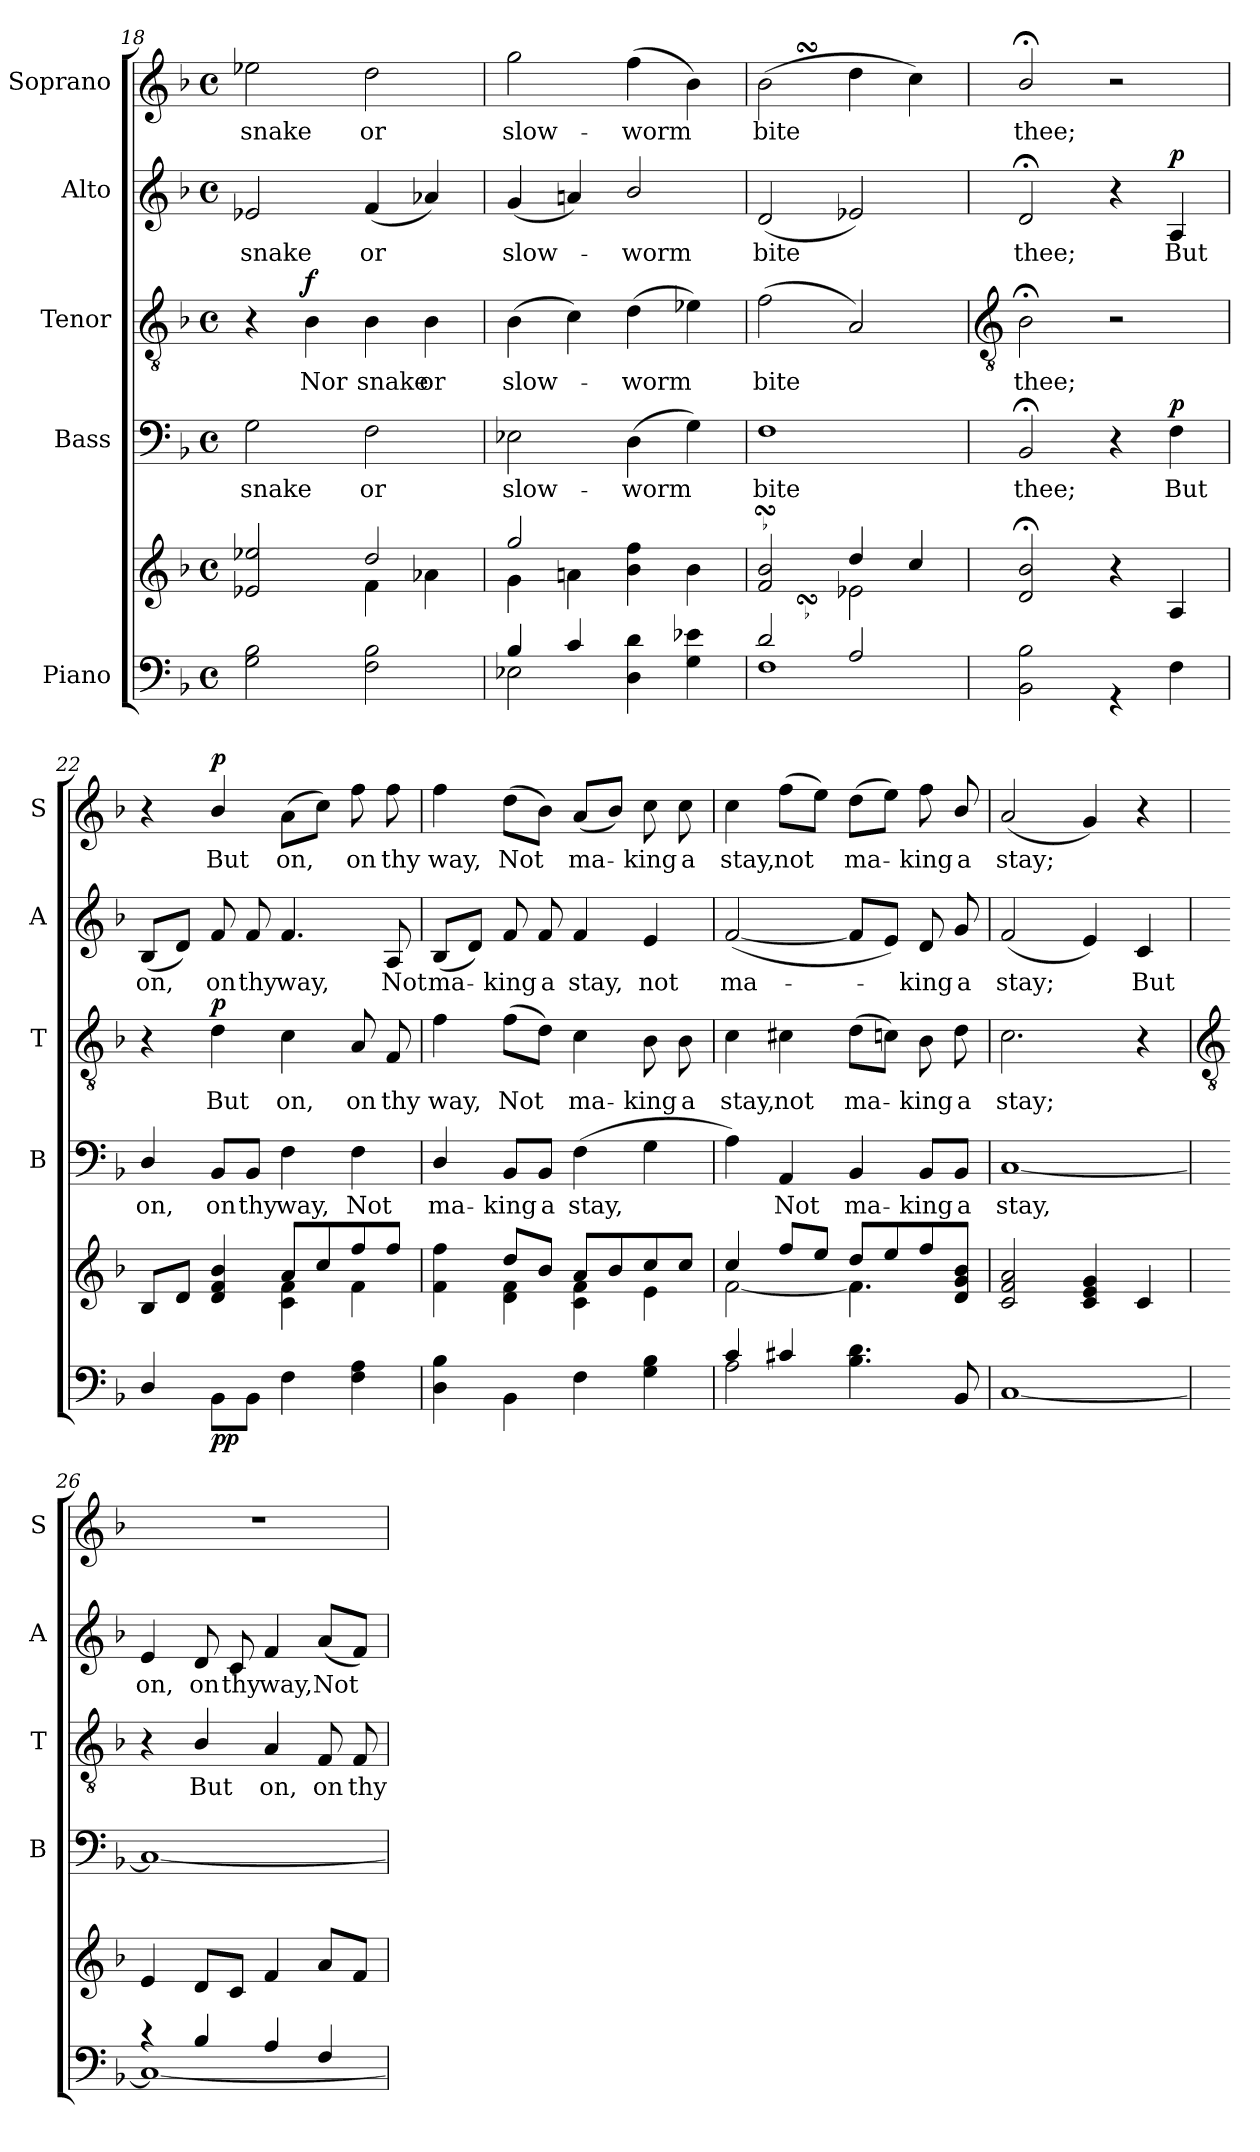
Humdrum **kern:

**kern	**kern	**dynam	**kern	**text	**dynam	**kern	**text	**dynam	**kern	**text	**dynam	**kern	**text	**dynam
*part5	*part5	*part5	*part4	*part4	*part4	*part3	*part3	*part3	*part2	*part2	*part2	*part1	*part1	*part1
*staff6	*staff5	*staff5/6	*staff4	*staff4	*staff4	*staff3	*staff3	*staff3	*staff2	*staff2	*staff2	*staff1	*staff1	*staff1
*I"Piano	*	*	*I"Bass	*	*	*I"Tenor	*	*	*I"Alto	*	*	*I"Soprano	*	*
*	*	*	*I'B	*	*	*I'T	*	*	*I'A	*	*	*I'S	*	*
*clefF4	*clefG2	*	*clefF4	*	*	*clefGv2	*	*	*clefG2	*	*	*clefG2	*	*
*k[b-]	*k[b-]	*	*k[b-]	*	*	*k[b-]	*	*	*k[b-]	*	*	*k[b-]	*	*
*F:	*F:	*	*F:	*	*	*F:	*	*	*F:	*	*	*F:	*	*
*M4/4	*M4/4	*	*M4/4	*	*	*M4/4	*	*	*M4/4	*	*	*M4/4	*	*
*met(c)	*met(c)	*	*met(c)	*	*	*met(c)	*	*	*met(c)	*	*	*met(c)	*	*
=18	=18	=18	=18	=18	=18	=18	=18	=18	=18	=18	=18	=18	=18	=18
*^	*^	*	*	*	*	*	*	*	*	*	*	*	*	*
!	!	!	!	!	!	!LO:LY:b	!	!	!	!	!	!LO:LY:b	!	!	!LO:LY:b	!
1ryy	2G 2B-	2e-X 2ee-X	2ryy	.	2G	snake	.	4r	.	.	2e-X	snake	.	2ee-X	snake	.
!	!	!	!	!	!	!	!	!	!LO:LY:b	!LO:DY:b	!	!	!	!	!	!
.	.	.	.	.	.	.	.	4B-	Nor	f	.	.	.	.	.	.
!	!	!	!	!	!	!LO:LY:b	!	!	!LO:LY:b	!	!	!LO:LY:b	!	!	!LO:LY:b	!
.	2F 2B-	2dd/	4f\	.	2F	or	.	4B-	snake	.	(<4f	or	.	2dd	or	.
!	!	!	!	!	!	!	!	!	!LO:LY:b	!	!	!	!	!	!	!
.	.	.	4a-X\	.	.	.	.	4B-	or	.	4a-X)	.	.	.	.	.
=19	=19	=19	=19	=19	=19	=19	=19	=19	=19	=19	=19	=19	=19	=19	=19	=19
!	!	!	!	!	!	!LO:LY:b	!	!	!LO:LY:b	!	!	!LO:LY:b	!	!	!LO:LY:b	!
4B-/	2E-X	2gg/	4g\	.	2E-X	slow-	.	(>4B-	slow-	.	(<4g	slow-	.	2gg	slow-	.
4c/	.	.	4an\	.	.	.	.	4c)	.	.	4an)	.	.	.	.	.
!	!	!	!	!	!	!LO:LY:b	!	!	!LO:LY:b	!	!	!LO:LY:b	!	!	!LO:LY:b	!
2ryy	4D 4d	4b- 4ff	2ryy	.	(>4D	-worm	.	(>4d	worm	.	2b-/	worm	.	(>4ff	-worm	.
.	4G 4e-X	4b-	.	.	4G)	.	.	4e-X)	.	.	.	.	.	4b-)	.	.
=20	=20	=20	=20	=20	=20	=20	=20	=20	=20	=20	=20	=20	=20	=20	=20	=20
!	!	!	!	!	!	!LO:LY:b	!	!	!LO:LY:b	!	!	!LO:LY:b	!	!	!LO:LY:b	!
2d/	1F	2fSSS 2b-SSS	2ryy	.	1F	bite	.	(<2f	bite	.	(<2d	bite	.	(>2b-SSs	bite	.
2A/	.	4dd/	2e-X\	.	.	.	.	2A)	.	.	2e-X)	.	.	4dd	.	.
.	.	4cc/	.	.	.	.	.	.	.	.	.	.	.	4cc)	.	.
!!LO:LB:g=z
=21	=21	=21	=21	=21	=21	=21	=21	=21	=21	=21	=21	=21	=21	=21	=21	=21
*	*	*	*	*	*	*	*	*clefGv2	*	*	*	*	*	*	*	*
!	!	!	!	!	!	!LO:LY:b	!	!	!LO:LY:b	!	!	!LO:LY:b	!	!	!LO:LY:b	!
1ryy	2BB- 2B-	2d;< 2b-;<	2ryy	.	2BB-;<	thee;	.	2B-;<	thee;	.	2d;<	thee;	.	2b-;</	thee;	.
.	4r	2ryy	4r	.	4r	.	.	2r	.	.	4r	.	.	2r	.	.
!	!	!	!	!	!	!LO:LY:b	!LO:DY:b	!	!	!	!	!LO:LY:b	!LO:DY:b	!	!	!
.	4F	.	4A/	.	4F	But	p	.	.	.	4A	But	p	.	.	.
=22	=22	=22	=22	=22	=22	=22	=22	=22	=22	=22	=22	=22	=22	=22	=22	=22
!	!	!	!	!	!	!LO:LY:b	!	!	!	!	!	!LO:LY:b	!	!	!	!
1ryy	4D/	4ryy	8B-/L	.	4D/	on,	.	4r	.	.	(<8B-L	on,	.	4r	.	.
.	.	.	8d/J	.	.	.	.	.	.	.	8dJ)	.	.	.	.	.
!	!	!	!	!LO:DY:b=2	!	!LO:LY:b	!	!	!LO:LY:b	!	!	!LO:LY:b	!	!	!LO:LY:b	!
!	!	!	!	!LO:DY:n=1:b	!	!	!	!	!	!LO:DY:b	!	!	!	!	!	!LO:DY:b
.	8BB-L	4d 4f 4b-	4ryy	p p	8BB-/L	on	.	4d	But	p	8f	on	.	4b-/	But	p
!	!	!	!	!	!	!LO:LY:b	!	!	!	!	!	!LO:LY:b	!	!	!	!
.	8BB-J	.	.	.	8BB-/J	thy	.	.	.	.	8f	thy	.	.	.	.
!	!	!	!	!	!	!LO:LY:b	!	!	!LO:LY:b	!	!	!LO:LY:b	!	!	!LO:LY:b	!
.	4F	8a/L	4c\ 4f\	.	4F	way,	.	4c	on,	.	4.f	way,	.	(>8aL	on,	.
.	.	8cc/	.	.	.	.	.	.	.	.	.	.	.	8ccJ)	.	.
!	!	!	!	!	!	!LO:LY:b	!	!	!LO:LY:b	!	!	!	!	!	!LO:LY:b	!
.	4F 4A	8ff/	4f\	.	4F	Not	.	8A	on	.	.	.	.	8ff	on	.
!	!	!	!	!	!	!	!	!	!LO:LY:b	!	!	!LO:LY:b	!	!	!LO:LY:b	!
.	.	8ff/J	.	.	.	.	.	8F	thy	.	8A	Not	.	8ff	thy	.
=23	=23	=23	=23	=23	=23	=23	=23	=23	=23	=23	=23	=23	=23	=23	=23	=23
!	!	!	!	!	!	!LO:LY:b	!	!	!LO:LY:b	!	!	!LO:LY:b	!	!	!LO:LY:b	!
1ryy	4D 4B-	4f 4ff	4ryy	.	4D/	ma-	.	4f	way,	.	(<8B-L	ma-	.	4ff	way,	.
.	.	.	.	.	.	.	.	.	.	.	8dJ)	.	.	.	.	.
!	!	!	!	!	!	!LO:LY:b	!	!	!LO:LY:b	!	!	!LO:LY:b	!	!	!LO:LY:b	!
.	4BB-	8dd/L	4d\ 4f\	.	8BB-/L	-king	.	(>8fL	Not	.	8f	king	.	(>8ddL	Not	.
!	!	!	!	!	!	!LO:LY:b	!	!	!	!	!	!LO:LY:b	!	!	!	!
.	.	8b-/J	.	.	8BB-/J	a	.	8dJ)	.	.	8f	a	.	8b-J)	.	.
!	!	!	!	!	!	!LO:LY:b	!	!	!LO:LY:b	!	!	!LO:LY:b	!	!	!LO:LY:b	!
.	4F	8a/L	4c\ 4f\	.	(>4F	stay,	.	4c	ma-	.	4f	stay,	.	(<8aL	ma-	.
.	.	8b-/	.	.	.	.	.	.	.	.	.	.	.	8b-J)	.	.
!	!	!	!	!	!	!	!	!	!LO:LY:b	!	!	!LO:LY:b	!	!	!LO:LY:b	!
.	4G 4B-	8cc/	4e\	.	4G	.	.	8B-	-king	.	4e	not	.	8cc	king	.
!	!	!	!	!	!	!	!	!	!LO:LY:b	!	!	!	!	!	!LO:LY:b	!
.	.	8cc/J	.	.	.	.	.	8B-	a	.	.	.	.	8cc	a	.
=24	=24	=24	=24	=24	=24	=24	=24	=24	=24	=24	=24	=24	=24	=24	=24	=24
!	!	!	!	!	!	!	!	!	!LO:LY:b	!	!	!LO:LY:b	!	!	!LO:LY:b	!
4c/	2A	4cc/	[2f\	.	4A)	.	.	4c	stay,	.	(<[2f	ma-	.	4cc	stay,	.
!	!	!	!	!	!	!LO:LY:b	!	!	!LO:LY:b	!	!	!	!	!	!LO:LY:b	!
4c#X/	.	8ff/L	.	.	4AA	Not	.	4c#X	not	.	.	.	.	(>8ffL	not	.
.	.	8ee/J	.	.	.	.	.	.	.	.	.	.	.	8eeJ)	.	.
!	!	!	!	!	!	!LO:LY:b	!	!	!LO:LY:b	!	!	!	!	!	!LO:LY:b	!
2ryy	4.B- 4.d	8ddL	4.f\]	.	4BB-	ma-	.	(>8dL	ma-	.	8fL]	.	.	(>8ddL	ma-	.
.	.	8ee	.	.	.	.	.	8cnJ)	.	.	8eJ)	.	.	8eeJ)	.	.
!	!	!	!	!	!	!LO:LY:b	!	!	!LO:LY:b	!	!	!LO:LY:b	!	!	!LO:LY:b	!
.	.	8ff	.	.	8BB-/L	-king	.	8B-	king	.	8d	king	.	8ff	king	.
!	!	!	!	!	!	!LO:LY:b	!	!	!LO:LY:b	!	!	!LO:LY:b	!	!	!LO:LY:b	!
.	8BB-	8d 8g 8b-J	8ryy	.	8BB-/J	a	.	8d	a	.	8g	a	.	8b-/	a	.
=25	=25	=25	=25	=25	=25	=25	=25	=25	=25	=25	=25	=25	=25	=25	=25	=25
!	!	!	!	!	!	!LO:LY:b	!	!	!LO:LY:b	!	!	!LO:LY:b	!	!	!LO:LY:b	!
1ryy	[1C	2c 2f 2a	1ryy	.	[1C	stay,	.	2.c	stay;	.	(<2f	stay;	.	(<2a	stay;	.
.	.	4c 4e 4g	.	.	.	.	.	.	.	.	4e)	.	.	4g)	.	.
!	!	!	!	!	!	!	!	!	!	!	!	!LO:LY:b	!	!	!	!
.	.	4c	.	.	.	.	.	4r	.	.	4c	But	.	4r	.	.
!!LO:LB:g=z
=26	=26	=26	=26	=26	=26	=26	=26	=26	=26	=26	=26	=26	=26	=26	=26	=26
*	*	*	*	*	*	*	*	*clefGv2	*	*	*	*	*	*	*	*
!	!	!	!	!	!	!	!	!	!	!	!	!LO:LY:b	!	!	!	!
4r	1C_	4e	1ryy	.	1C_	.	.	4r	.	.	4e	on,	.	1r	.	.
!	!	!	!	!	!	!	!	!	!LO:LY:b	!	!	!LO:LY:b	!	!	!	!
4B-/	.	8dL	.	.	.	.	.	4B-/	But	.	8d	on	.	.	.	.
!	!	!	!	!	!	!	!	!	!	!	!	!LO:LY:b	!	!	!	!
.	.	8cJ	.	.	.	.	.	.	.	.	8c	thy	.	.	.	.
!	!	!	!	!	!	!	!	!	!LO:LY:b	!	!	!LO:LY:b	!	!	!	!
4A/	.	4f	.	.	.	.	.	4A	on,	.	4f	way,	.	.	.	.
!	!	!	!	!	!	!	!	!	!LO:LY:b	!	!	!LO:LY:b	!	!	!	!
4F/	.	8aL	.	.	.	.	.	8F	on	.	(<8aL	Not	.	.	.	.
!	!	!	!	!	!	!	!	!	!LO:LY:b	!	!	!	!	!	!	!
.	.	8fJ	.	.	.	.	.	8F	thy	.	8fJ)	.	.	.	.	.
*v	*v	*	*	*	*	*	*	*	*	*	*	*	*	*	*	*
*	*v	*v	*	*	*	*	*	*	*	*	*	*	*	*	*
=	=	=	=	=	=	=	=	=	=	=	=	=	=	=
*-	*-	*-	*-	*-	*-	*-	*-	*-	*-	*-	*-	*-	*-	*-
